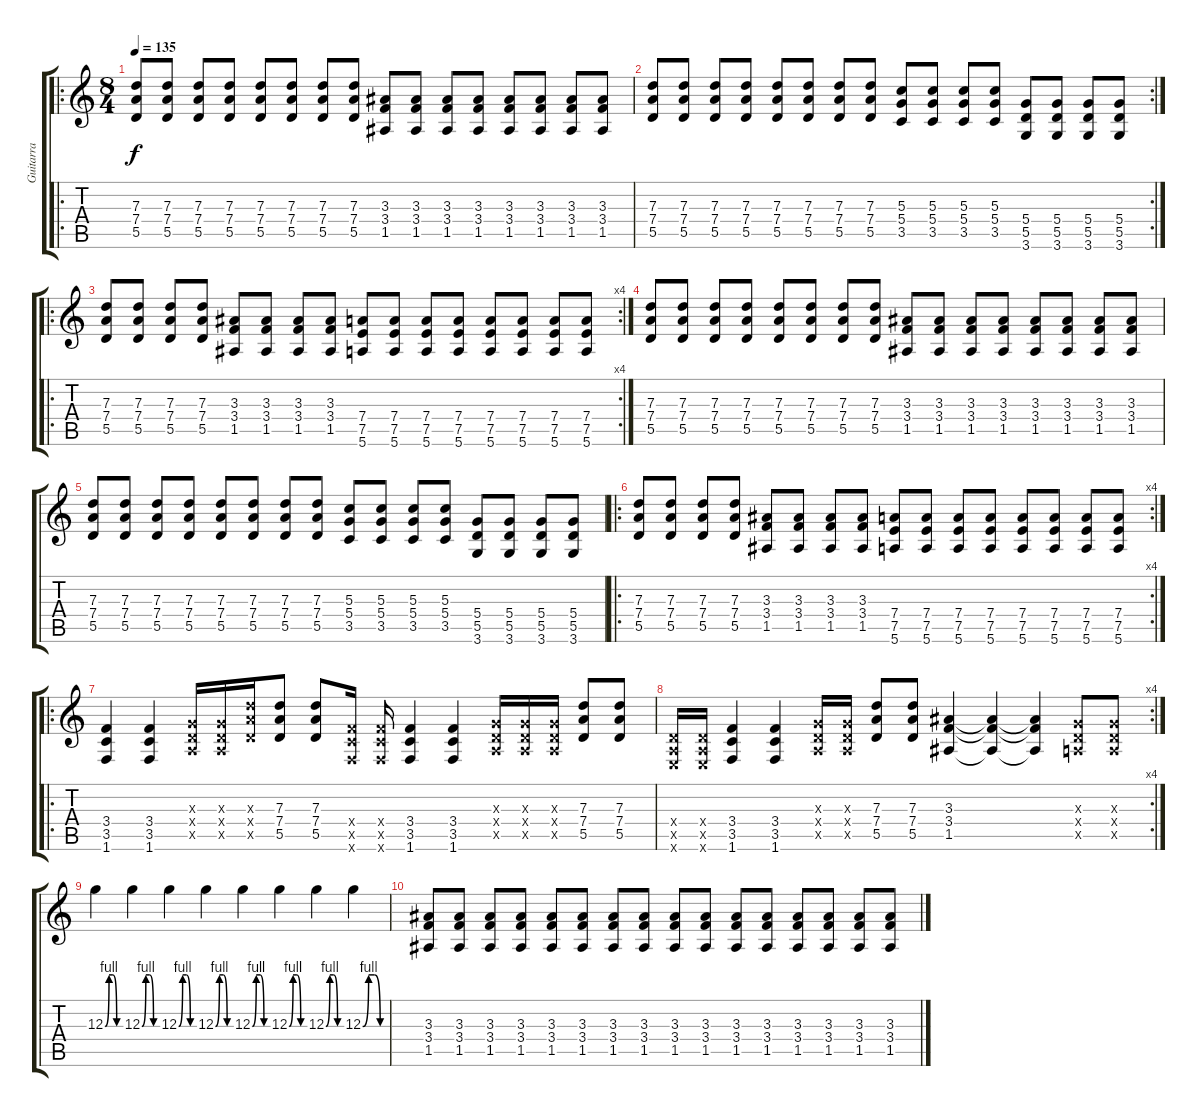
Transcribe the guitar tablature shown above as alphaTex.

\track ("Guitarra" "Guitarra") {instrument distortionguitar}
\staff {score tabs}
\tuning (E4 B3 G3 D3 A2 E2) {hide}
\ro
\ts (8 4)
\tempo 135
\clef g2
\ks c
(7.3 7.4 5.5).8{dy f instrument distortionguitar} (7.3 7.4 5.5).8 (7.3 7.4 5.5).8 (7.3 7.4 5.5).8 (7.3 7.4 5.5).8 (7.3 7.4 5.5).8 (7.3 7.4 5.5).8 (7.3 7.4 5.5).8 (3.3 3.4 1.5).8 (3.3 3.4 1.5).8 (3.3 3.4 1.5).8 (3.3 3.4 1.5).8 (3.3 3.4 1.5).8 (3.3 3.4 1.5).8 (3.3 3.4 1.5).8 (3.3 3.4 1.5).8 |
\rc 2
(7.3 7.4 5.5).8 (7.3 7.4 5.5).8 (7.3 7.4 5.5).8 (7.3 7.4 5.5).8 (7.3 7.4 5.5).8 (7.3 7.4 5.5).8 (7.3 7.4 5.5).8 (7.3 7.4 5.5).8 (5.3 5.4 3.5).8 (5.3 5.4 3.5).8 (5.3 5.4 3.5).8 (5.3 5.4 3.5).8 (5.4 5.5 3.6).8 (5.4 5.5 3.6).8 (5.4 5.5 3.6).8 (5.4 5.5 3.6).8 |
\ro
\rc 4
(7.3 7.4 5.5).8 (7.3 7.4 5.5).8 (7.3 7.4 5.5).8 (7.3 7.4 5.5).8 (3.3 3.4 1.5).8 (3.3 3.4 1.5).8 (3.3 3.4 1.5).8 (3.3 3.4 1.5).8 (7.4 7.5 5.6).8 (7.4 7.5 5.6).8 (7.4 7.5 5.6).8 (7.4 7.5 5.6).8 (7.4 7.5 5.6).8 (7.4 7.5 5.6).8 (7.4 7.5 5.6).8 (7.4 7.5 5.6).8 |
(7.3 7.4 5.5).8 (7.3 7.4 5.5).8 (7.3 7.4 5.5).8 (7.3 7.4 5.5).8 (7.3 7.4 5.5).8 (7.3 7.4 5.5).8 (7.3 7.4 5.5).8 (7.3 7.4 5.5).8 (3.3 3.4 1.5).8 (3.3 3.4 1.5).8 (3.3 3.4 1.5).8 (3.3 3.4 1.5).8 (3.3 3.4 1.5).8 (3.3 3.4 1.5).8 (3.3 3.4 1.5).8 (3.3 3.4 1.5).8 |
(7.3 7.4 5.5).8 (7.3 7.4 5.5).8 (7.3 7.4 5.5).8 (7.3 7.4 5.5).8 (7.3 7.4 5.5).8 (7.3 7.4 5.5).8 (7.3 7.4 5.5).8 (7.3 7.4 5.5).8 (5.3 5.4 3.5).8 (5.3 5.4 3.5).8 (5.3 5.4 3.5).8 (5.3 5.4 3.5).8 (5.4 5.5 3.6).8 (5.4 5.5 3.6).8 (5.4 5.5 3.6).8 (5.4 5.5 3.6).8 |
\ro
\rc 4
(7.3 7.4 5.5).8 (7.3 7.4 5.5).8 (7.3 7.4 5.5).8 (7.3 7.4 5.5).8 (3.3 3.4 1.5).8 (3.3 3.4 1.5).8 (3.3 3.4 1.5).8 (3.3 3.4 1.5).8 (7.4 7.5 5.6).8 (7.4 7.5 5.6).8 (7.4 7.5 5.6).8 (7.4 7.5 5.6).8 (7.4 7.5 5.6).8 (7.4 7.5 5.6).8 (7.4 7.5 5.6).8 (7.4 7.5 5.6).8 |
\ro
(3.4 3.5 1.6).4 (3.4 3.5 1.6).4 (0.3{x} 0.4{x} 0.5{x}).16 (0.3{x} 0.4{x} 0.5{x}).16 (7.3{x} 7.4{x} 5.5{x}).16 (7.3 7.4 5.5).8 (7.3 7.4 5.5).8 (3.4{x} 3.5{x} 1.6{x}).16 (3.4{x} 3.5{x} 1.6{x}).16 (3.4 3.5 1.6).4 (3.4 3.5 1.6).4 (0.3{x} 0.4{x} 0.5{x}).16 (0.3{x} 0.4{x} 0.5{x}).16 (0.3{x} 0.4{x} 0.5{x}).16 (7.3 7.4 5.5).8 (7.3 7.4 5.5).8 |
\rc 4
(0.4{x} 0.5{x} 0.6{x}).16 (0.4{x} 0.5{x} 0.6{x}).16 (3.4 3.5 1.6).4 (3.4 3.5 1.6).4 (0.3{x} 0.4{x} 0.5{x}).16 (0.3{x} 0.4{x} 0.5{x}).16 (7.3 7.4 5.5).8 (7.3 7.4 5.5).8 (3.3 3.4 1.5).4 (3.3{t} 3.4{t} 1.5{t}).4 (3.3{t} 3.4{t} 1.5{t}).4 (0.3{x} 0.4{x} 0.5{x}).8 (0.3{x} 0.4{x} 0.5{x}).8 |
12.3{be (custom 0 0 15 4 30 4 45 0 60 0)}.4 12.3{be (custom 0 0 15 4 30 4 45 0 60 0)}.4 12.3{be (custom 0 0 15 4 30 4 45 0 60 0)}.4 12.3{be (custom 0 0 15 4 30 4 45 0 60 0)}.4 12.3{be (custom 0 0 15 4 30 4 45 0 60 0)}.4 12.3{be (custom 0 0 15 4 30 4 45 0 60 0)}.4 12.3{be (custom 0 0 15 4 30 4 45 0 60 0)}.4 12.3{be (custom 0 0 15 4 30 4 45 0 60 0)}.4 |
(3.3 3.4 1.5).8 (3.3 3.4 1.5).8 (3.3 3.4 1.5).8 (3.3 3.4 1.5).8 (3.3 3.4 1.5).8 (3.3 3.4 1.5).8 (3.3 3.4 1.5).8 (3.3 3.4 1.5).8 (3.3 3.4 1.5).8 (3.3 3.4 1.5).8 (3.3 3.4 1.5).8 (3.3 3.4 1.5).8 (3.3 3.4 1.5).8 (3.3 3.4 1.5).8 (3.3 3.4 1.5).8 (3.3 3.4 1.5).8
